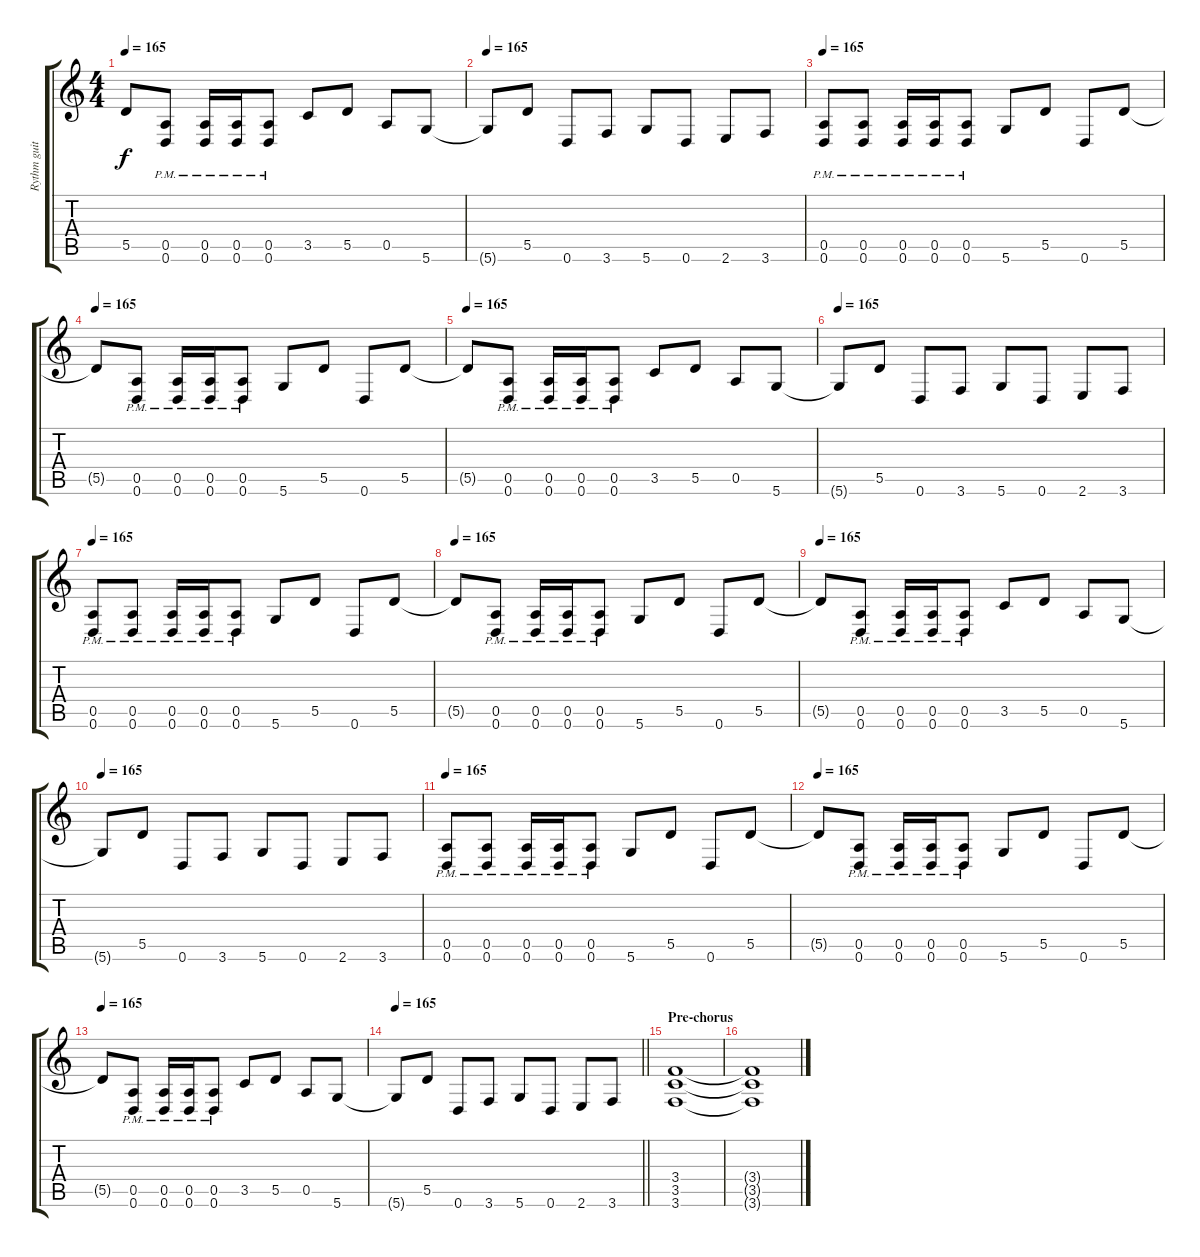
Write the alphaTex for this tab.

\track ("Rythm guitar" "Rythm guit") {instrument distortionguitar}
\staff {score tabs}
\tuning (E4 B3 G3 D3 A2 D2) {hide}
\ts (4 4)
\tempo 165
\clef g2
\ks c
5.5{t}.8{dy f} (0.5{pm} 0.6{pm}).8 (0.5{pm} 0.6{pm}).16 (0.5{pm} 0.6{pm}).16 (0.5{pm} 0.6{pm}).8 3.5.8 5.5.8 0.5.8 5.6.8 |
\tempo 165
5.6{t}.8 5.5.8 0.6.8 3.6.8 5.6.8 0.6.8 2.6.8 3.6.8 |
\tempo 165
(0.5{pm} 0.6{pm}).8 (0.5{pm} 0.6{pm}).8 (0.5{pm} 0.6{pm}).16 (0.5{pm} 0.6{pm}).16 (0.5{pm} 0.6{pm}).8 5.6.8 5.5.8 0.6.8 5.5.8 |
\tempo 165
5.5{t}.8 (0.5{pm} 0.6{pm}).8 (0.5{pm} 0.6{pm}).16 (0.5{pm} 0.6{pm}).16 (0.5{pm} 0.6{pm}).8 5.6.8 5.5.8 0.6.8 5.5.8 |
\tempo 165
5.5{t}.8 (0.5{pm} 0.6{pm}).8 (0.5{pm} 0.6{pm}).16 (0.5{pm} 0.6{pm}).16 (0.5{pm} 0.6{pm}).8 3.5.8 5.5.8 0.5.8 5.6.8 |
\tempo 165
5.6{t}.8 5.5.8 0.6.8 3.6.8 5.6.8 0.6.8 2.6.8 3.6.8 |
\tempo 165
(0.5{pm} 0.6{pm}).8 (0.5{pm} 0.6{pm}).8 (0.5{pm} 0.6{pm}).16 (0.5{pm} 0.6{pm}).16 (0.5{pm} 0.6{pm}).8 5.6.8 5.5.8 0.6.8 5.5.8 |
\tempo 165
5.5{t}.8 (0.5{pm} 0.6{pm}).8 (0.5{pm} 0.6{pm}).16 (0.5{pm} 0.6{pm}).16 (0.5{pm} 0.6{pm}).8 5.6.8 5.5.8 0.6.8 5.5.8 |
\tempo 165
5.5{t}.8 (0.5{pm} 0.6{pm}).8 (0.5{pm} 0.6{pm}).16 (0.5{pm} 0.6{pm}).16 (0.5{pm} 0.6{pm}).8 3.5.8 5.5.8 0.5.8 5.6.8 |
\tempo 165
5.6{t}.8 5.5.8 0.6.8 3.6.8 5.6.8 0.6.8 2.6.8 3.6.8 |
\tempo 165
(0.5{pm} 0.6{pm}).8 (0.5{pm} 0.6{pm}).8 (0.5{pm} 0.6{pm}).16 (0.5{pm} 0.6{pm}).16 (0.5{pm} 0.6{pm}).8 5.6.8 5.5.8 0.6.8 5.5.8 |
\tempo 165
5.5{t}.8 (0.5{pm} 0.6{pm}).8 (0.5{pm} 0.6{pm}).16 (0.5{pm} 0.6{pm}).16 (0.5{pm} 0.6{pm}).8 5.6.8 5.5.8 0.6.8 5.5.8 |
\tempo 165
5.5{t}.8 (0.5{pm} 0.6{pm}).8 (0.5{pm} 0.6{pm}).16 (0.5{pm} 0.6{pm}).16 (0.5{pm} 0.6{pm}).8 3.5.8 5.5.8 0.5.8 5.6.8 |
\tempo 165
\barLineRight lightlight
5.6{t}.8 5.5.8 0.6.8 3.6.8 5.6.8 0.6.8 2.6.8 3.6.8 |
\section ("" "Pre-chorus")
(3.4 3.5 3.6).1 |
(3.4{t} 3.5{t} 3.6{t}).1
